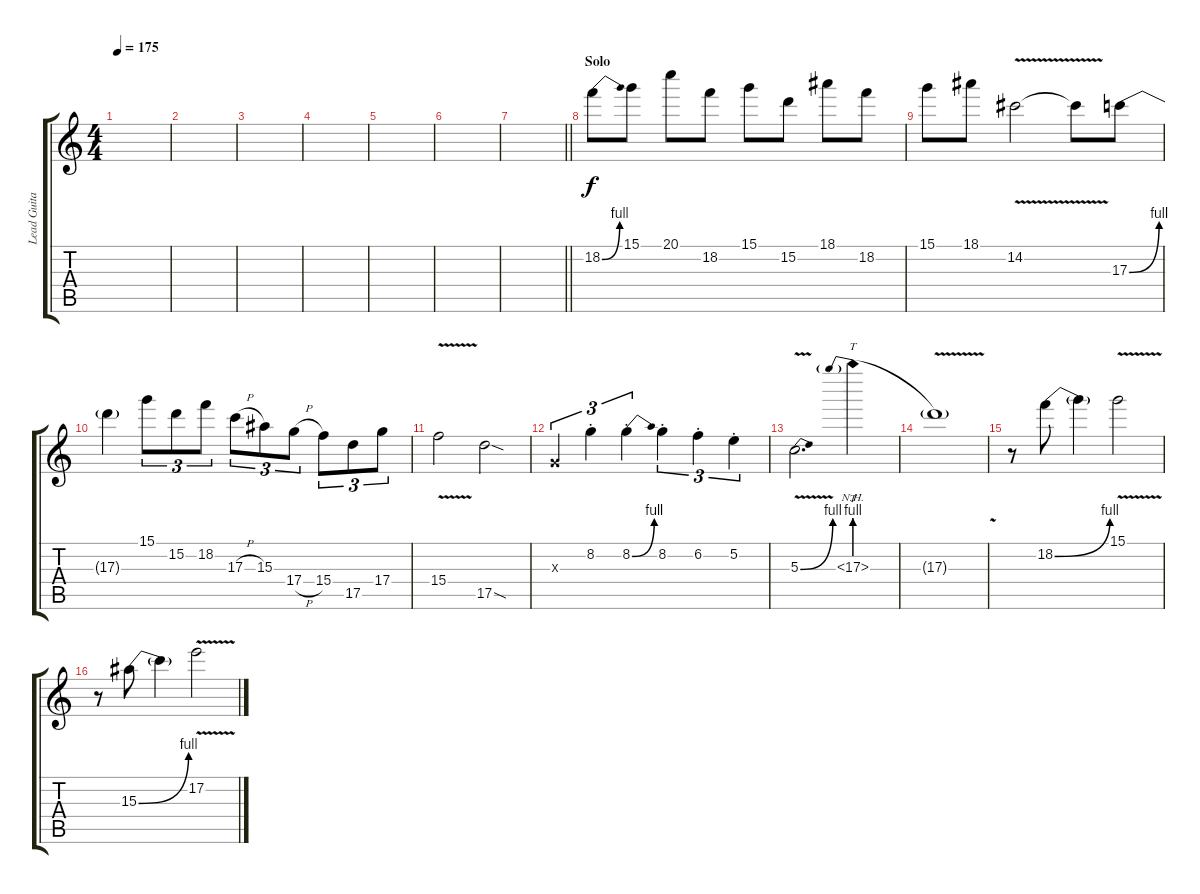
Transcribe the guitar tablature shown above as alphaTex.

\track ("Lead Guitar" "Lead Guita") {instrument distortionguitar}
\staff {score tabs}
\tuning (E4 B3 G3 D3 A2 E2) {hide}
\ts (4 4)
\tempo 175
\clef g2
\ks c
|
|
|
|
|
|
\barLineRight lightlight
|
\section ("" "Solo")
18.2{be (bend 0 0 60 4)}.8 15.1.8 20.1.8 18.2.8 15.1.8 15.2.8 18.1.8 18.2.8 |
15.1.8 18.1.8 14.2{v}.2 14.2{t}.8 17.3{be (bend 0 0 60 4)}.8 |
17.3{t}.4 15.1.8{tu (3 2)} 15.2.8{tu (3 2)} 18.2.8{tu (3 2)} 17.3{h}.8{tu (3 2)} 15.3.8{tu (3 2)} 17.4{h}.8{tu (3 2)} 15.4.8{tu (3 2)} 17.5.8{tu (3 2)} 17.4.8{tu (3 2)} |
15.4{v}.2 17.5{sod}.2 |
0.3{x}.4{tu (3 2)} 8.2{st}.4{tu (3 2)} 8.2{be (bend 0 0 60 4) st}.4{tu (3 2)} 8.2{st}.4{tu (3 2)} 6.2{st}.4{tu (3 2)} 5.2{st}.4{tu (3 2)} |
5.3{be (bend 0 0 60 4) v}.2{d} 17.3{be (prebend 0 4 60 4) nh}.4{tt} |
17.3{v t}.1 |
r.8 18.2{be (bend 0 0 60 4)}.8 18.2{t}.4 15.1{v}.2 |
r.8 15.3{be (bend 0 0 60 4)}.8 15.3{t}.4 17.2{v}.2
